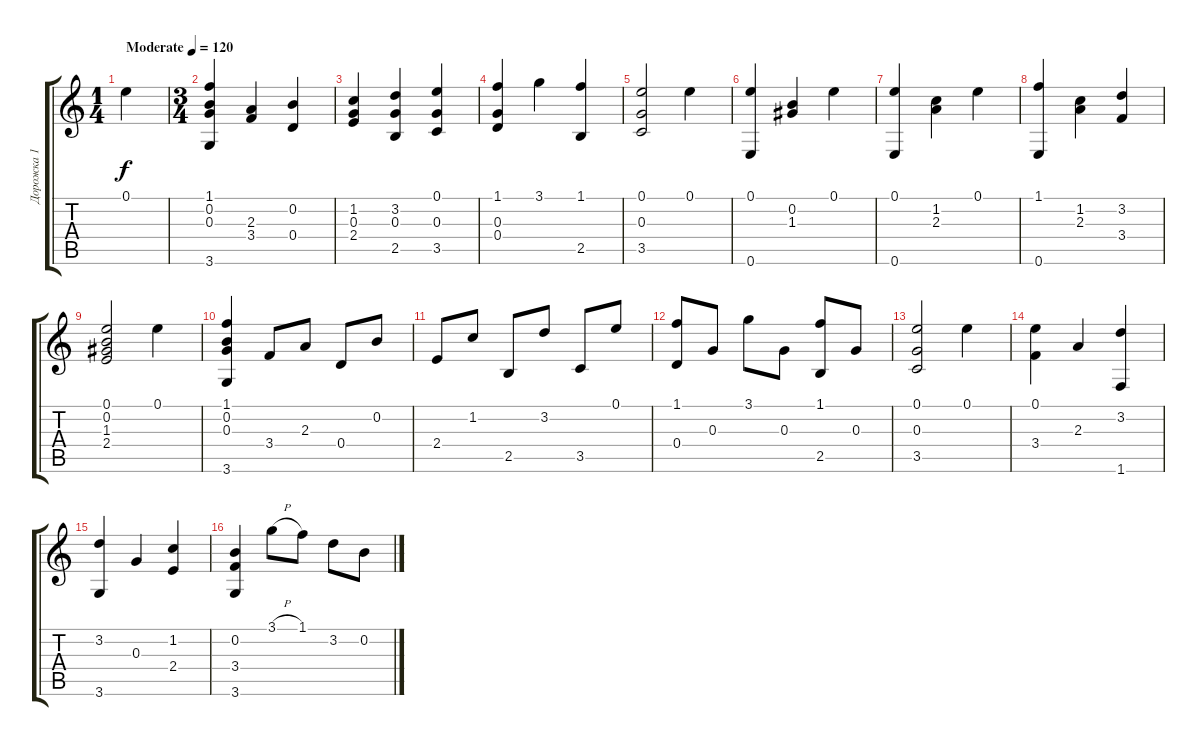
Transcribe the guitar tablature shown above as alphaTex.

\track ("Дорожка 1" "Дорожка 1") {instrument acousticguitarnylon}
\staff {score tabs}
\tuning (E4 B3 G3 D3 A2 E2) {hide}
\ts (1 4)
\tempo (120 "Moderate")
\clef g2
\ks c
0.1.4{dy f instrument acousticguitarnylon} |
\ts (3 4)
(1.1 0.2 0.3 3.6).4 (2.3 3.4).4 (0.2 0.4).4 |
(1.2 0.3 2.4).4 (3.2 0.3 2.5).4 (0.1 0.3 3.5).4 |
(1.1 0.3 0.4).4 3.1.4 (1.1 2.5).4 |
(0.1 0.3 3.5).2 0.1.4 |
(0.1 0.6).4 (0.2 1.3).4 0.1.4 |
(0.1 0.6).4 (1.2 2.3).4 0.1.4 |
(1.1 0.6).4 (1.2 2.3).4 (3.2 3.4).4 |
(0.1 0.2 1.3 2.4).2 0.1.4 |
(1.1 0.2 0.3 3.6).4 3.4.8 2.3.8 0.4.8 0.2.8 |
2.4.8 1.2.8 2.5.8 3.2.8 3.5.8 0.1.8 |
(1.1 0.4).8 0.3.8 3.1.8 0.3.8 (1.1 2.5).8 0.3.8 |
(0.1 0.3 3.5).2 0.1.4 |
(0.1 3.4).4 2.3.4 (3.2 1.6).4 |
(3.2 3.6).4 0.3.4 (1.2 2.4).4 |
(0.2 3.4 3.6).4 3.1{h}.8 1.1.8 3.2.8 0.2.8
